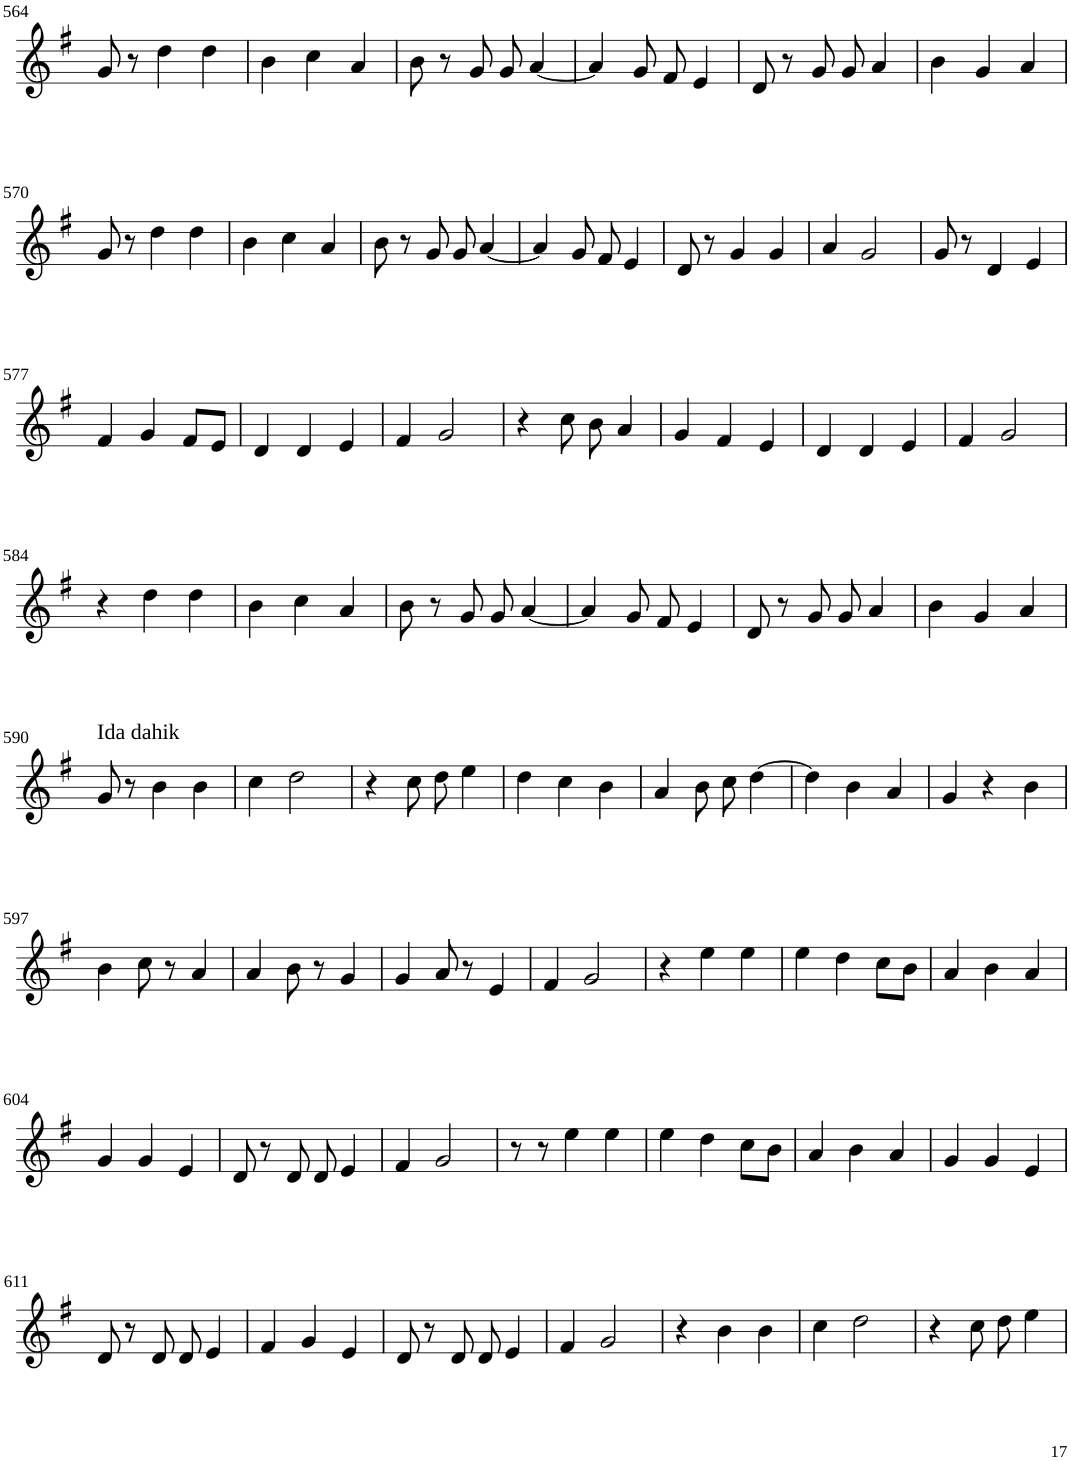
**kern
*part1
*staff1
*I"Violin
!!LO:PB:g=z
*clefG2
*k[f#]
*G:
*M6/8
=564
8g/
8r
4dd\
4dd\
=565
4b\
4cc\
4a/
=566
8b\
8r
8g/
8g/
[4a/
=567
4a/]
8g/
8f#/
4e/
=568
8d/
8r
8g/
8g/
4a/
=569
4b\
4g/
4a/
!!LO:LB:g=z
=570
8g/
8r
4dd\
4dd\
=571
4b\
4cc\
4a/
=572
8b\
8r
8g/
8g/
[4a/
=573
4a/]
8g/
8f#/
4e/
=574
8d/
8r
4g/
4g/
=575
4a/
2g/
=576
8g/
8r
4d/
4e/
!!LO:LB:g=z
=577
4f#/
4g/
8f#/L
8e/J
=578
4d/
4d/
4e/
=579
4f#/
2g/
=580
4r
8cc\
8b\
4a/
=581
4g/
4f#/
4e/
=582
4d/
4d/
4e/
=583
4f#/
2g/
!!LO:LB:g=z
=584
4r
4dd\
4dd\
=585
4b\
4cc\
4a/
=586
8b\
8r
8g/
8g/
[4a/
=587
4a/]
8g/
8f#/
4e/
=588
8d/
8r
8g/
8g/
4a/
=589
4b\
4g/
4a/
!!LO:LB:g=z
=590
!LO:TX:a:t=Ida dahik
8g/
8r
4b\
4b\
=591
4cc\
2dd\
=592
4r
8cc\
8dd\
4ee\
=593
4dd\
4cc\
4b\
=594
4a/
8b\
8cc\
[4dd\
=595
4dd\]
4b\
4a/
=596
4g/
4r
4b\
!!LO:LB:g=z
=597
4b\
8cc\
8r
4a/
=598
4a/
8b\
8r
4g/
=599
4g/
8a/
8r
4e/
=600
4f#/
2g/
=601
4r
4ee\
4ee\
=602
4ee\
4dd\
8cc\L
8b\J
=603
4a/
4b\
4a/
!!LO:LB:g=z
=604
4g/
4g/
4e/
=605
8d/
8r
8d/
8d/
4e/
=606
4f#/
2g/
=607
8r
8r
4ee\
4ee\
=608
4ee\
4dd\
8cc\L
8b\J
=609
4a/
4b\
4a/
=610
4g/
4g/
4e/
!!LO:LB:g=z
=611
8d/
8r
8d/
8d/
4e/
=612
4f#/
4g/
4e/
=613
8d/
8r
8d/
8d/
4e/
=614
4f#/
2g/
=615
4r
4b\
4b\
=616
4cc\
2dd\
=617
4r
8cc\
8dd\
4ee\
=
*-
